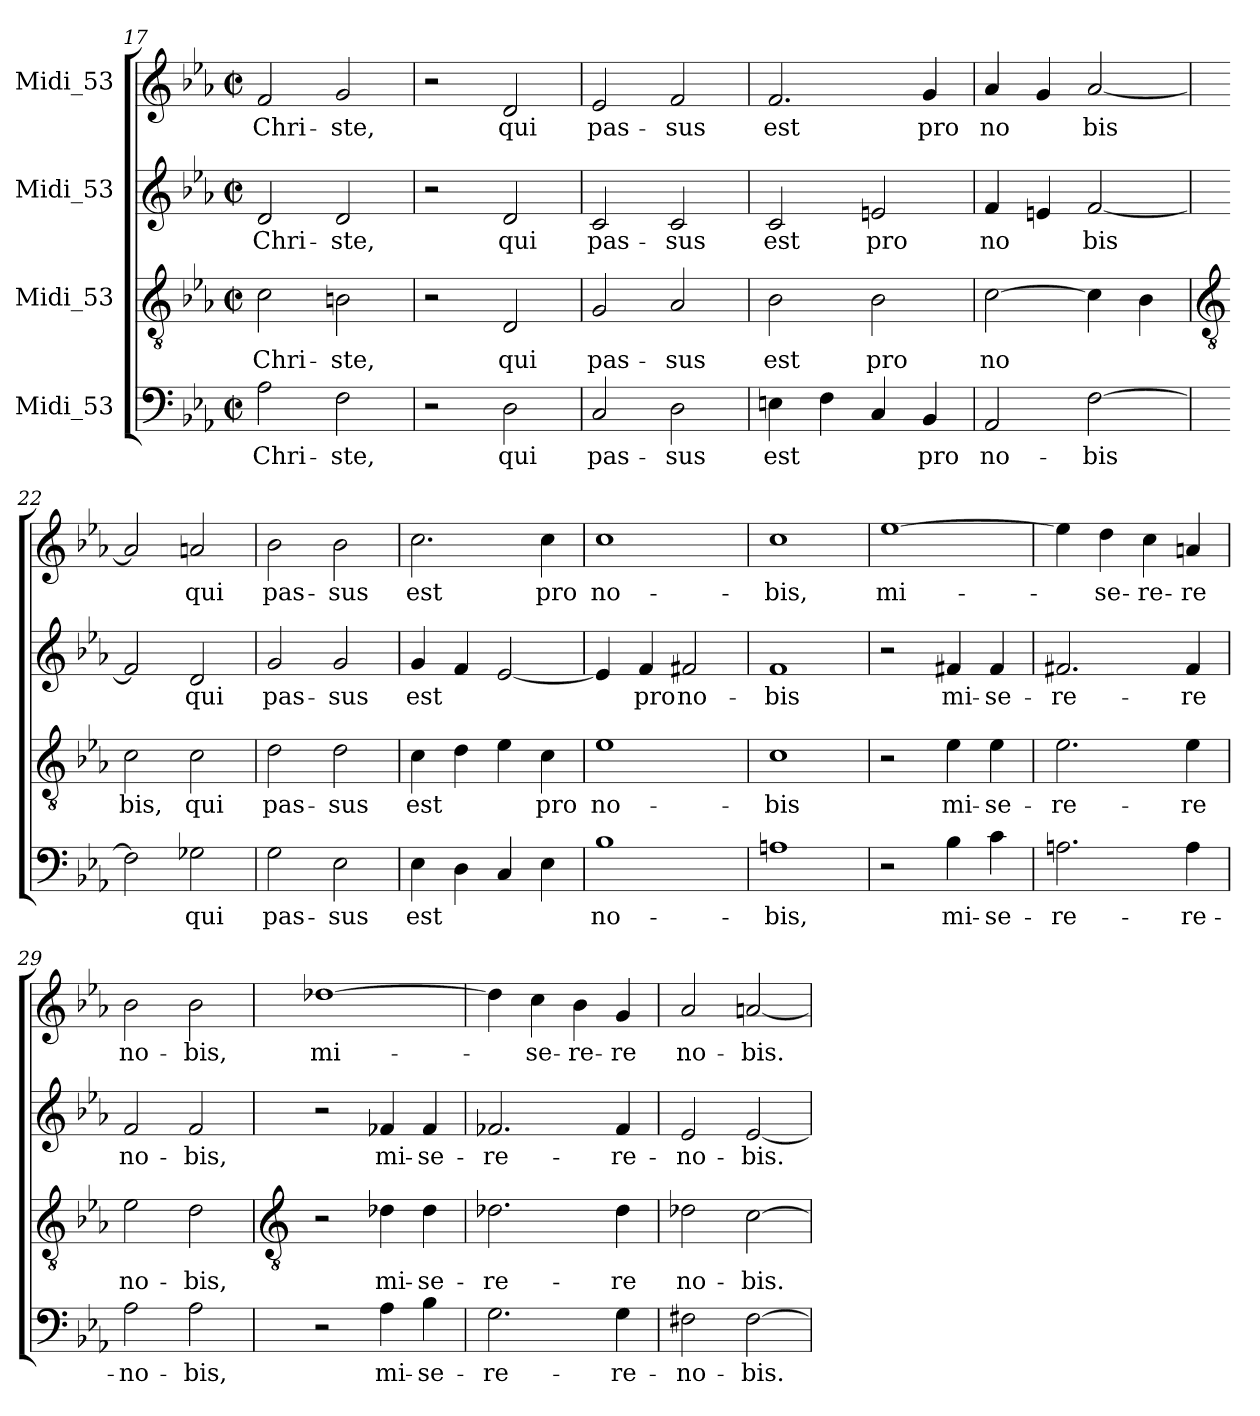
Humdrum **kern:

**kern	**text	**kern	**text	**kern	**text	**kern	**text
*part4	*part4	*part3	*part3	*part2	*part2	*part1	*part1
*staff4	*staff4	*staff3	*staff3	*staff2	*staff2	*staff1	*staff1
*I"Midi_53	*	*I"Midi_53	*	*I"Midi_53	*	*I"Midi_53	*
*clefF4	*	*clefGv2	*	*clefG2	*	*clefG2	*
*k[b-e-a-]	*	*k[b-e-a-]	*	*k[b-e-a-]	*	*k[b-e-a-]	*
*E-:	*	*E-:	*	*E-:	*	*E-:	*
*M2/2	*	*M2/2	*	*M2/2	*	*M2/2	*
*met(c|)	*	*met(c|)	*	*met(c|)	*	*met(c|)	*
=17	=17	=17	=17	=17	=17	=17	=17
!	!LO:LY:b	!	!LO:LY:b	!	!LO:LY:b	!	!LO:LY:b
2A-\	Chri-	2c\	Chri-	2d/	Chri-	2f/	Chri-
!	!LO:LY:b	!	!LO:LY:b	!	!LO:LY:b	!	!LO:LY:b
2F\	-ste,	2Bn\	-ste,	2d/	-ste,	2g/	-ste,
=18	=18	=18	=18	=18	=18	=18	=18
2r	.	2r	.	2r	.	2r	.
!	!LO:LY:b	!	!LO:LY:b	!	!LO:LY:b	!	!LO:LY:b
2D\	qui	2D/	qui	2d/	qui	2d/	qui
=19	=19	=19	=19	=19	=19	=19	=19
!	!LO:LY:b	!	!LO:LY:b	!	!LO:LY:b	!	!LO:LY:b
2C/	pas-	2G/	pas-	2c/	pas-	2e-/	pas-
!	!LO:LY:b	!	!LO:LY:b	!	!LO:LY:b	!	!LO:LY:b
2D\	-sus	2A-/	-sus	2c/	-sus	2f/	-sus
=20	=20	=20	=20	=20	=20	=20	=20
!	!LO:LY:b	!	!LO:LY:b	!	!LO:LY:b	!	!LO:LY:b
4En\	est	2B-\	est	2c/	est	2.f/	est
4F\	.	.	.	.	.	.	.
!	!	!	!LO:LY:b	!	!LO:LY:b	!	!
4C/	.	2B-\	pro	2en/	pro	.	.
!	!LO:LY:b	!	!	!	!	!	!LO:LY:b
4BB-/	pro	.	.	.	.	4g/	pro
=21	=21	=21	=21	=21	=21	=21	=21
!	!LO:LY:b	!	!LO:LY:b	!	!LO:LY:b	!	!LO:LY:b
2AA-/	no-	[2c\	no	4f/	no	4a-/	no
.	.	.	.	4en/	.	4g/	.
!	!LO:LY:b	!	!	!	!LO:LY:b	!	!LO:LY:b
[2F\	-bis	4c\]	.	[2f/	bis	[2a-/	bis
.	.	4B-\	.	.	.	.	.
!!LO:LB:g=z
=22	=22	=22	=22	=22	=22	=22	=22
*	*	*clefGv2	*	*	*	*	*
!	!	!	!LO:LY:b	!	!	!	!
2F\]	.	2c\	bis,	2f/]	.	2a-/]	.
!	!LO:LY:b	!	!LO:LY:b	!	!LO:LY:b	!	!LO:LY:b
2G-X\	qui	2c\	qui	2d/	qui	2an/	qui
=23	=23	=23	=23	=23	=23	=23	=23
!	!LO:LY:b	!	!LO:LY:b	!	!LO:LY:b	!	!LO:LY:b
2G\	pas-	2d\	pas-	2g/	pas-	2b-\	pas-
!	!LO:LY:b	!	!LO:LY:b	!	!LO:LY:b	!	!LO:LY:b
2E-\	-sus	2d\	-sus	2g/	-sus	2b-\	-sus
=24	=24	=24	=24	=24	=24	=24	=24
!	!LO:LY:b	!	!LO:LY:b	!	!LO:LY:b	!	!LO:LY:b
4E-\	est	4c\	est	4g/	est	2.cc\	est
4D\	.	4d\	.	4f/	.	.	.
4C/	.	4e-\	.	[2e-/	.	.	.
!	!	!	!LO:LY:b	!	!	!	!LO:LY:b
4E-\	.	4c\	pro	.	.	4cc\	pro
=25	=25	=25	=25	=25	=25	=25	=25
!	!LO:LY:b	!	!LO:LY:b	!	!	!	!LO:LY:b
1B-	no-	1e-	no-	4e-/]	.	1cc	no-
!	!	!	!	!	!LO:LY:b	!	!
.	.	.	.	4f/	pro	.	.
!	!	!	!	!	!LO:LY:b	!	!
.	.	.	.	2f#X/	no-	.	.
=26	=26	=26	=26	=26	=26	=26	=26
!	!LO:LY:b	!	!LO:LY:b	!	!LO:LY:b	!	!LO:LY:b
1An	-bis,	1c	-bis	1f	-bis	1cc	-bis,
=27	=27	=27	=27	=27	=27	=27	=27
!	!	!	!	!	!	!	!LO:LY:b
2r	.	2r	.	2r	.	[1ee-	mi-
!	!LO:LY:b	!	!LO:LY:b	!	!LO:LY:b	!	!
4B-\	mi-	4e-\	mi-	4f#X/	mi-	.	.
!	!LO:LY:b	!	!LO:LY:b	!	!LO:LY:b	!	!
4c\	-se-	4e-\	-se-	4f#/	-se-	.	.
=28	=28	=28	=28	=28	=28	=28	=28
!	!LO:LY:b	!	!LO:LY:b	!	!LO:LY:b	!	!
2.An\	-re-	2.e-\	-re-	2.f#X/	-re-	4ee-\]	.
!	!	!	!	!	!	!	!LO:LY:b
.	.	.	.	.	.	4dd\	-se-
!	!	!	!	!	!	!	!LO:LY:b
.	.	.	.	.	.	4cc\	-re-
!	!LO:LY:b	!	!LO:LY:b	!	!LO:LY:b	!	!LO:LY:b
4A\	-re-	4e-\	-re	4f#/	-re	4an/	-re
=29	=29	=29	=29	=29	=29	=29	=29
!	!LO:LY:b	!	!LO:LY:b	!	!LO:LY:b	!	!LO:LY:b
2A-\	-no-	2e-\	no-	2f/	no-	2b-\	no-
!	!LO:LY:b	!	!LO:LY:b	!	!LO:LY:b	!	!LO:LY:b
2A-\	-bis,	2d\	-bis,	2f/	-bis,	2b-\	-bis,
!!LO:LB:g=z
=30	=30	=30	=30	=30	=30	=30	=30
*	*	*clefGv2	*	*	*	*	*
!	!	!	!	!	!	!	!LO:LY:b
2r	.	2r	.	2r	.	[1dd-X	mi-
!	!LO:LY:b	!	!LO:LY:b	!	!LO:LY:b	!	!
4A-\	mi-	4d-X\	mi-	4f-X/	mi-	.	.
!	!LO:LY:b	!	!LO:LY:b	!	!LO:LY:b	!	!
4B-\	-se-	4d-\	-se-	4f-/	-se-	.	.
=31	=31	=31	=31	=31	=31	=31	=31
!	!LO:LY:b	!	!LO:LY:b	!	!LO:LY:b	!	!
2.G\	-re-	2.d-X\	-re-	2.f-X/	-re-	4dd-\]	.
!	!	!	!	!	!	!	!LO:LY:b
.	.	.	.	.	.	4cc\	-se-
!	!	!	!	!	!	!	!LO:LY:b
.	.	.	.	.	.	4b-\	-re-
!	!LO:LY:b	!	!LO:LY:b	!	!LO:LY:b	!	!LO:LY:b
4G\	-re-	4d-\	-re	4f-/	-re-	4g/	-re
=32	=32	=32	=32	=32	=32	=32	=32
!	!LO:LY:b	!	!LO:LY:b	!	!LO:LY:b	!	!LO:LY:b
2F#X\	-no-	2d-X\	no-	2e-/	-no-	2a-/	no-
!	!LO:LY:b	!	!LO:LY:b	!	!LO:LY:b	!	!LO:LY:b
[2F#\	-bis.	[2c\	-bis.	[2e-/	-bis.	[2an/	-bis.
=	=	=	=	=	=	=	=
*-	*-	*-	*-	*-	*-	*-	*-
